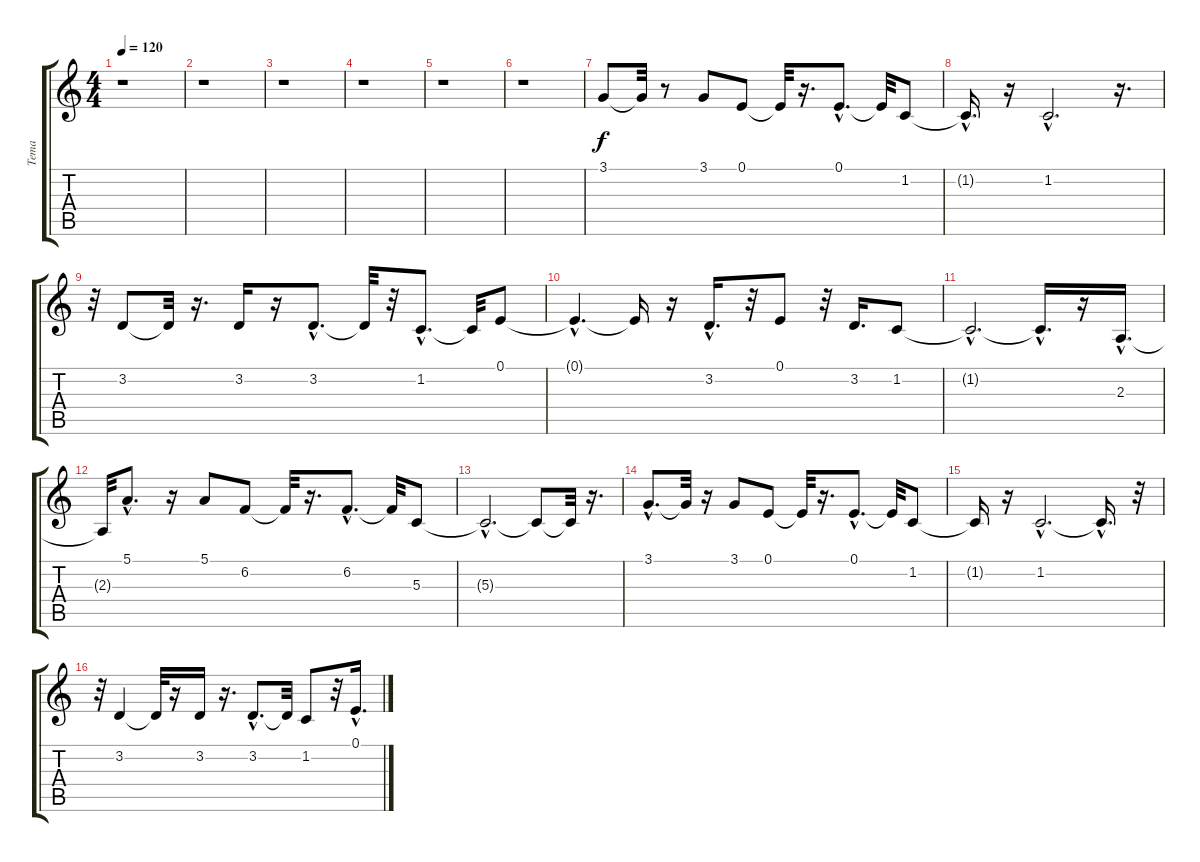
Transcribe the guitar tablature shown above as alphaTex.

\track ("Tema" "Tema") {instrument voiceoohs}
\staff {score tabs}
\tuning (E4 B3 G3 D3 A2 E2) {hide}
\ts (4 4)
\tempo 120
\clef g2
\ks c
r.1{dy f} |
r.1 |
r.1 |
r.1 |
r.1 |
r.1 |
3.1.8 3.1{t}.32 r.8 3.1.8 0.1.8 0.1{t}.32 r.16{d} 0.1{hac}.8{d} 0.1{t}.32 1.2.8 |
1.2{hac t}.16{d} r.16 1.2{hac}.2{d} r.16{d} |
r.32 3.2.8 3.2{t}.32 r.16{d} 3.2.16 r.16 3.2{hac}.8{d} 3.2{t}.32 r.32 1.2{hac}.8{d} 1.2{t}.32 0.1.8 |
0.1{hac t}.4{d} 0.1{t}.16 r.16 3.2{hac}.16{d} r.32 0.1.8 r.32 3.2.16{d} 1.2.8 |
1.2{hac t}.2{d} 1.2{hac t}.16{d} r.16 2.3{hac}.16{d} |
2.3{t}.32 5.1{hac}.8{d} r.16 5.1.8 6.2.8 6.2{t}.32 r.16{d} 6.2{hac}.8{d} 6.2{t}.32 5.3.8 |
5.3{hac t}.2{d} 5.3{t}.8 5.3{t}.32 r.16{d} |
3.1{hac}.8{d} 3.1{t}.32 r.16 3.1.8 0.1.8 0.1{t}.32 r.16{d} 0.1{hac}.8{d} 0.1{t}.32 1.2.8 |
1.2{t}.16 r.16 1.2{hac}.2{d} 1.2{hac t}.16{d} r.32 |
r.32 3.2.4 3.2{t}.32 r.16 3.2.16 r.16{d} 3.2{hac}.8{d} 3.2{t}.32 1.2.8 r.32 0.1{hac}.16{d}
